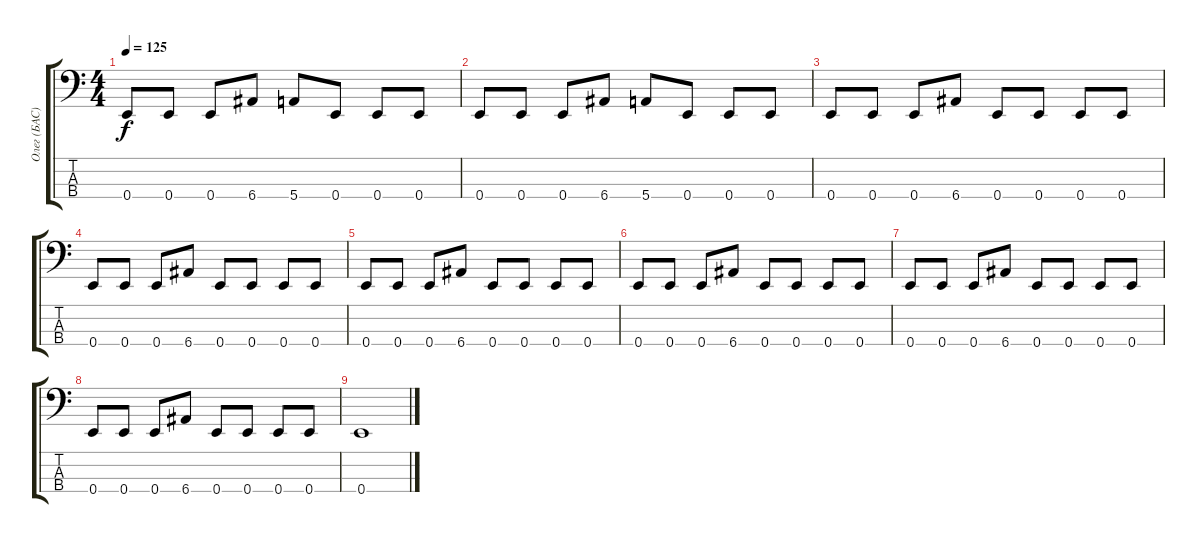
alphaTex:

\track ("Олег (БАС)" "Олег (БАС)") {instrument electricbasspick}
\staff {score tabs}
\tuning (G2 D2 A1 E1) {hide}
\ts (4 4)
\tempo 125
\clef f4
\ks c
0.4.8{dy f} 0.4.8 0.4.8 6.4.8 5.4.8 0.4.8 0.4.8 0.4.8 |
0.4.8 0.4.8 0.4.8 6.4.8 5.4.8 0.4.8 0.4.8 0.4.8 |
0.4.8 0.4.8 0.4.8 6.4.8 0.4.8 0.4.8 0.4.8 0.4.8 |
0.4.8 0.4.8 0.4.8 6.4.8 0.4.8 0.4.8 0.4.8 0.4.8 |
0.4.8{volume 7} 0.4.8 0.4.8 6.4.8 0.4.8 0.4.8 0.4.8 0.4.8 |
0.4.8 0.4.8 0.4.8 6.4.8 0.4.8 0.4.8 0.4.8 0.4.8 |
0.4.8{volume 0} 0.4.8 0.4.8 6.4.8 0.4.8 0.4.8 0.4.8 0.4.8 |
0.4.8 0.4.8 0.4.8 6.4.8 0.4.8 0.4.8 0.4.8 0.4.8 |
0.4.1
